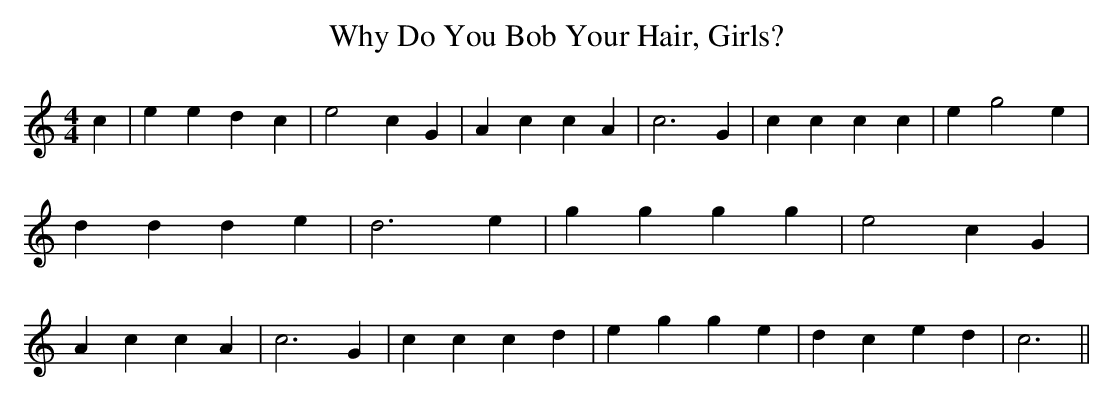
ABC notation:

X:1
T:Why Do You Bob Your Hair, Girls?
M:4/4
L:1/4
K:C
 c| e e d c| e2 c G| A c c A| c3 G| c c c c| e g2 e| d d d e| d3 e|\
 g g g g| e2 c G| A c c A| c3 G| c c c d| e- g g e| d c e d| c3||
